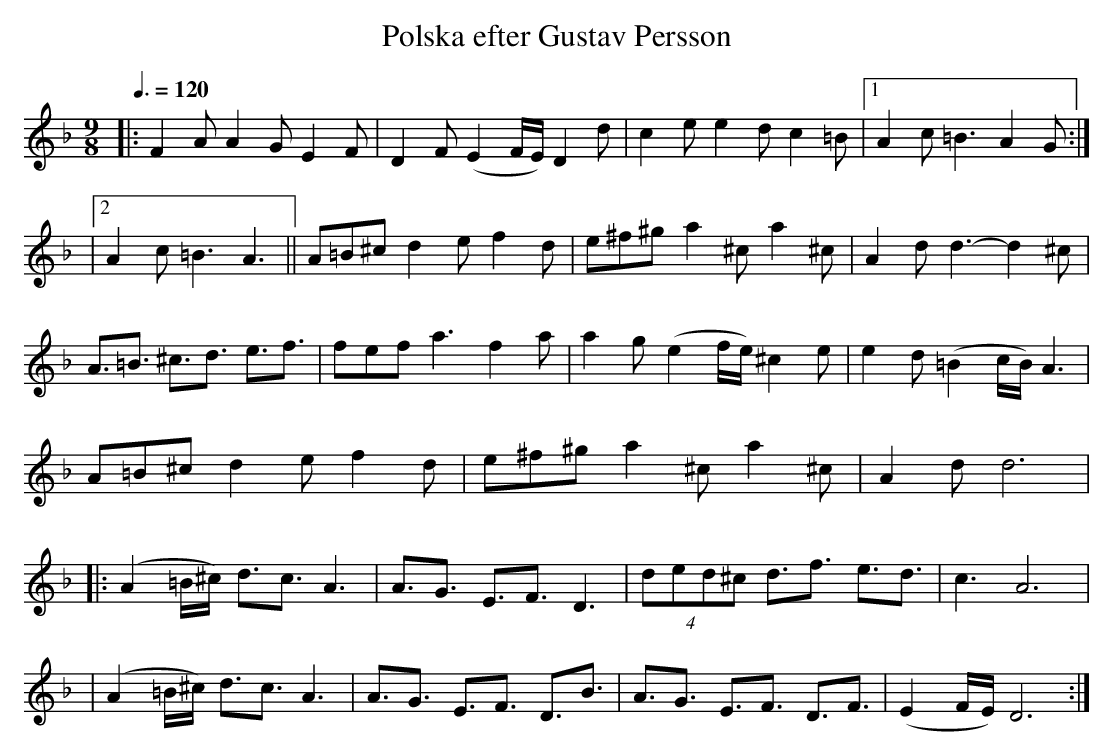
X:1
T: Polska efter Gustav Persson
M: 9/8
L: 1/16
Q: 3/8=120
K:Dmin
|: F4A2 A4G2 E4F2 | D4F2 (E4FE) D4d2 | c4e2 e4d2 c4=B2 |1 A4c2 =B6 A4G2 :|
|2 A4c2 =B6 A6 || A2=B2^c2 d4e2 f4d2 | e2^f2^g2 a4^c2 a4^c2 | A4d2 d6-d4^c2 |
 A3=B3 ^c3d3 e3f3 | f2e2f2 a6 f4a2 | a4g2 (e4fe) ^c4e2 | e4d2 (=B4cB) A6 |
 A2=B2^c2 d4e2 f4d2 | e2^f2^g2 a4^c2 a4^c2 | A4d2 d12 |
|: (A4=B^c) d3c3 A6 | A3G3 E3F3 D6 | (4d2e2d2^c2 d3f3 e3d3 | c6 A12 |
| (A4=B^c) d3c3 A6 | A3G3 E3F3 D3B3 | A3G3 E3F3 D3F3 | (E4FE) D12 :|
